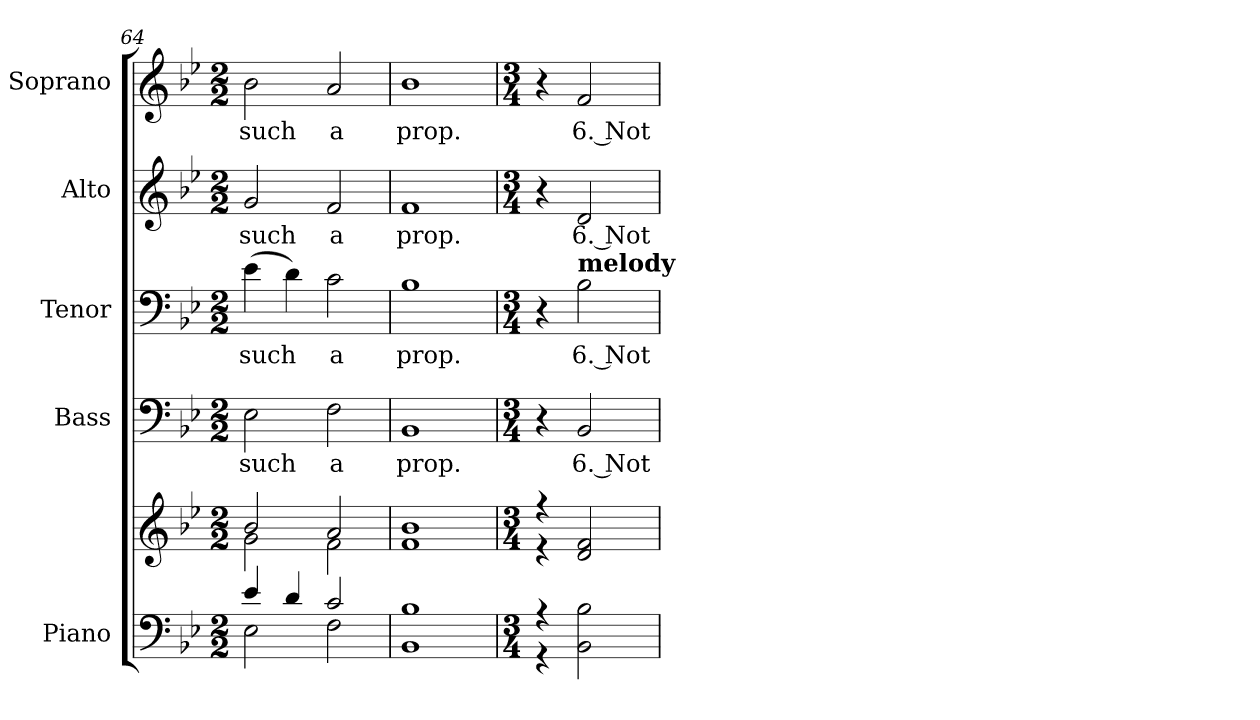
**kern	**kern	**kern	**text	**kern	**text	**kern	**text	**kern	**text
*part5	*part5	*part4	*part4	*part3	*part3	*part2	*part2	*part1	*part1
*staff6	*staff5	*staff4	*staff4	*staff3	*staff3	*staff2	*staff2	*staff1	*staff1
*I"Piano	*	*I"Bass	*	*I"Tenor	*	*I"Alto	*	*I"Soprano	*
*I'Pno.	*	*I'B.	*	*I'T.	*	*I'A.	*	*I'S.	*
!!LO:PB:g=z
*clefF4	*clefG2	*clefF4	*	*clefF4	*	*clefG2	*	*clefG2	*
*k[b-e-]	*k[b-e-]	*k[b-e-]	*	*k[b-e-]	*	*k[b-e-]	*	*k[b-e-]	*
*g:	*g:	*g:	*	*g:	*	*g:	*	*g:	*
*M2/2	*M2/2	*M2/2	*	*M2/2	*	*M2/2	*	*M2/2	*
=64	=64	=64	=64	=64	=64	=64	=64	=64	=64
*^	*^	*	*	*	*	*	*	*	*
!	!	!	!	!	!LO:LY:b:color=#000000	!	!	!	!	!	!
!	!	!	!	!	!	!	!LO:LY:b:color=#000000	!	!	!	!
!	!	!	!	!	!	!	!	!	!LO:LY:b:color=#000000	!	!
!	!	!	!	!	!	!	!	!	!	!	!LO:LY:b:color=#000000
4e-i/	2E-i\	2b-i/	2gi\	2E-i\	such	(4e-i\	such	2gi/	such	2b-i\	such
4di/	.	.	.	.	.	4di\)	.	.	.	.	.
!	!	!	!	!	!LO:LY:b:color=#000000	!	!	!	!	!	!
!	!	!	!	!	!	!	!LO:LY:b:color=#000000	!	!	!	!
!	!	!	!	!	!	!	!	!	!LO:LY:b:color=#000000	!	!
!	!	!	!	!	!	!	!	!	!	!	!LO:LY:b:color=#000000
2ci/	2Fi\	2ai/	2fi\	2Fi\	a	2ci\	a	2fi/	a	2ai/	a
=65	=65	=65	=65	=65	=65	=65	=65	=65	=65	=65	=65
!	!	!	!	!	!LO:LY:b:color=#000000	!	!	!	!	!	!
!	!	!	!	!	!	!	!LO:LY:b:color=#000000	!	!	!	!
!	!	!	!	!	!	!	!	!	!LO:LY:b:color=#000000	!	!
!	!	!	!	!	!	!	!	!	!	!	!LO:LY:b:color=#000000
1B-i	1BB-i	1b-i	1fi	1BB-i	prop.	1B-i	prop.	1fi	prop.	1b-i	prop.
=66	=66	=66	=66	=66	=66	=66	=66	=66	=66	=66	=66
*M3/4	*	*M3/4	*	*M3/4	*	*M3/4	*	*M3/4	*	*M3/4	*
4r	4r	4r	4r	4r	.	4r	.	4r	.	4r	.
!	!	!	!	!	!LO:LY:b:color=#000000	!	!	!	!	!	!
!	!	!	!	!	!	!	!LO:LY:b:color=#000000	!	!	!	!
!	!	!	!	!	!	!	!	!	!LO:LY:b:color=#000000	!	!
!	!	!	!	!	!	!LO:TX:a:B:t=melody	!	!	!	!	!
!	!	!	!	!	!	!	!	!	!	!	!LO:LY:b:color=#000000
2BB-i\ 2B-i	2ryy	2di/ 2fi	2ryy	2BB-i/	6. Not	2B-i\	6. Not	2di/	6. Not	2fi/	6. Not
*v	*v	*	*	*	*	*	*	*	*	*	*
*	*v	*v	*	*	*	*	*	*	*	*
=	=	=	=	=	=	=	=	=	=
*-	*-	*-	*-	*-	*-	*-	*-	*-	*-
